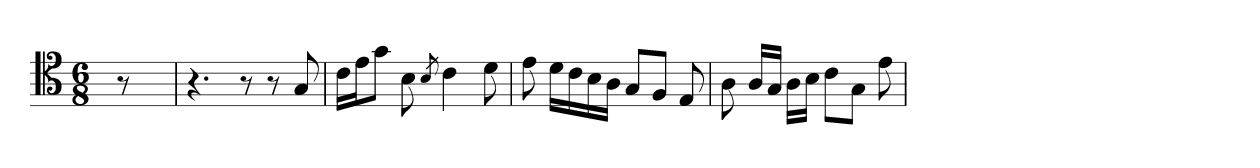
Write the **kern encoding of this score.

**kern
*part1
*staff1
*clefC4
*M6/8
=
8r
=19
4.r
8r
8r
8G
=20
16cLL
16eJ
8gJ
8B
8qB
4c
8d
=21
8e
16dLL
16c
16B
16AJJ
8GL
8FJ
8E
=22
8A
16ALL
16GJJ
16ALL
16BJJ
8cL
8GJ
8e
=
*-
